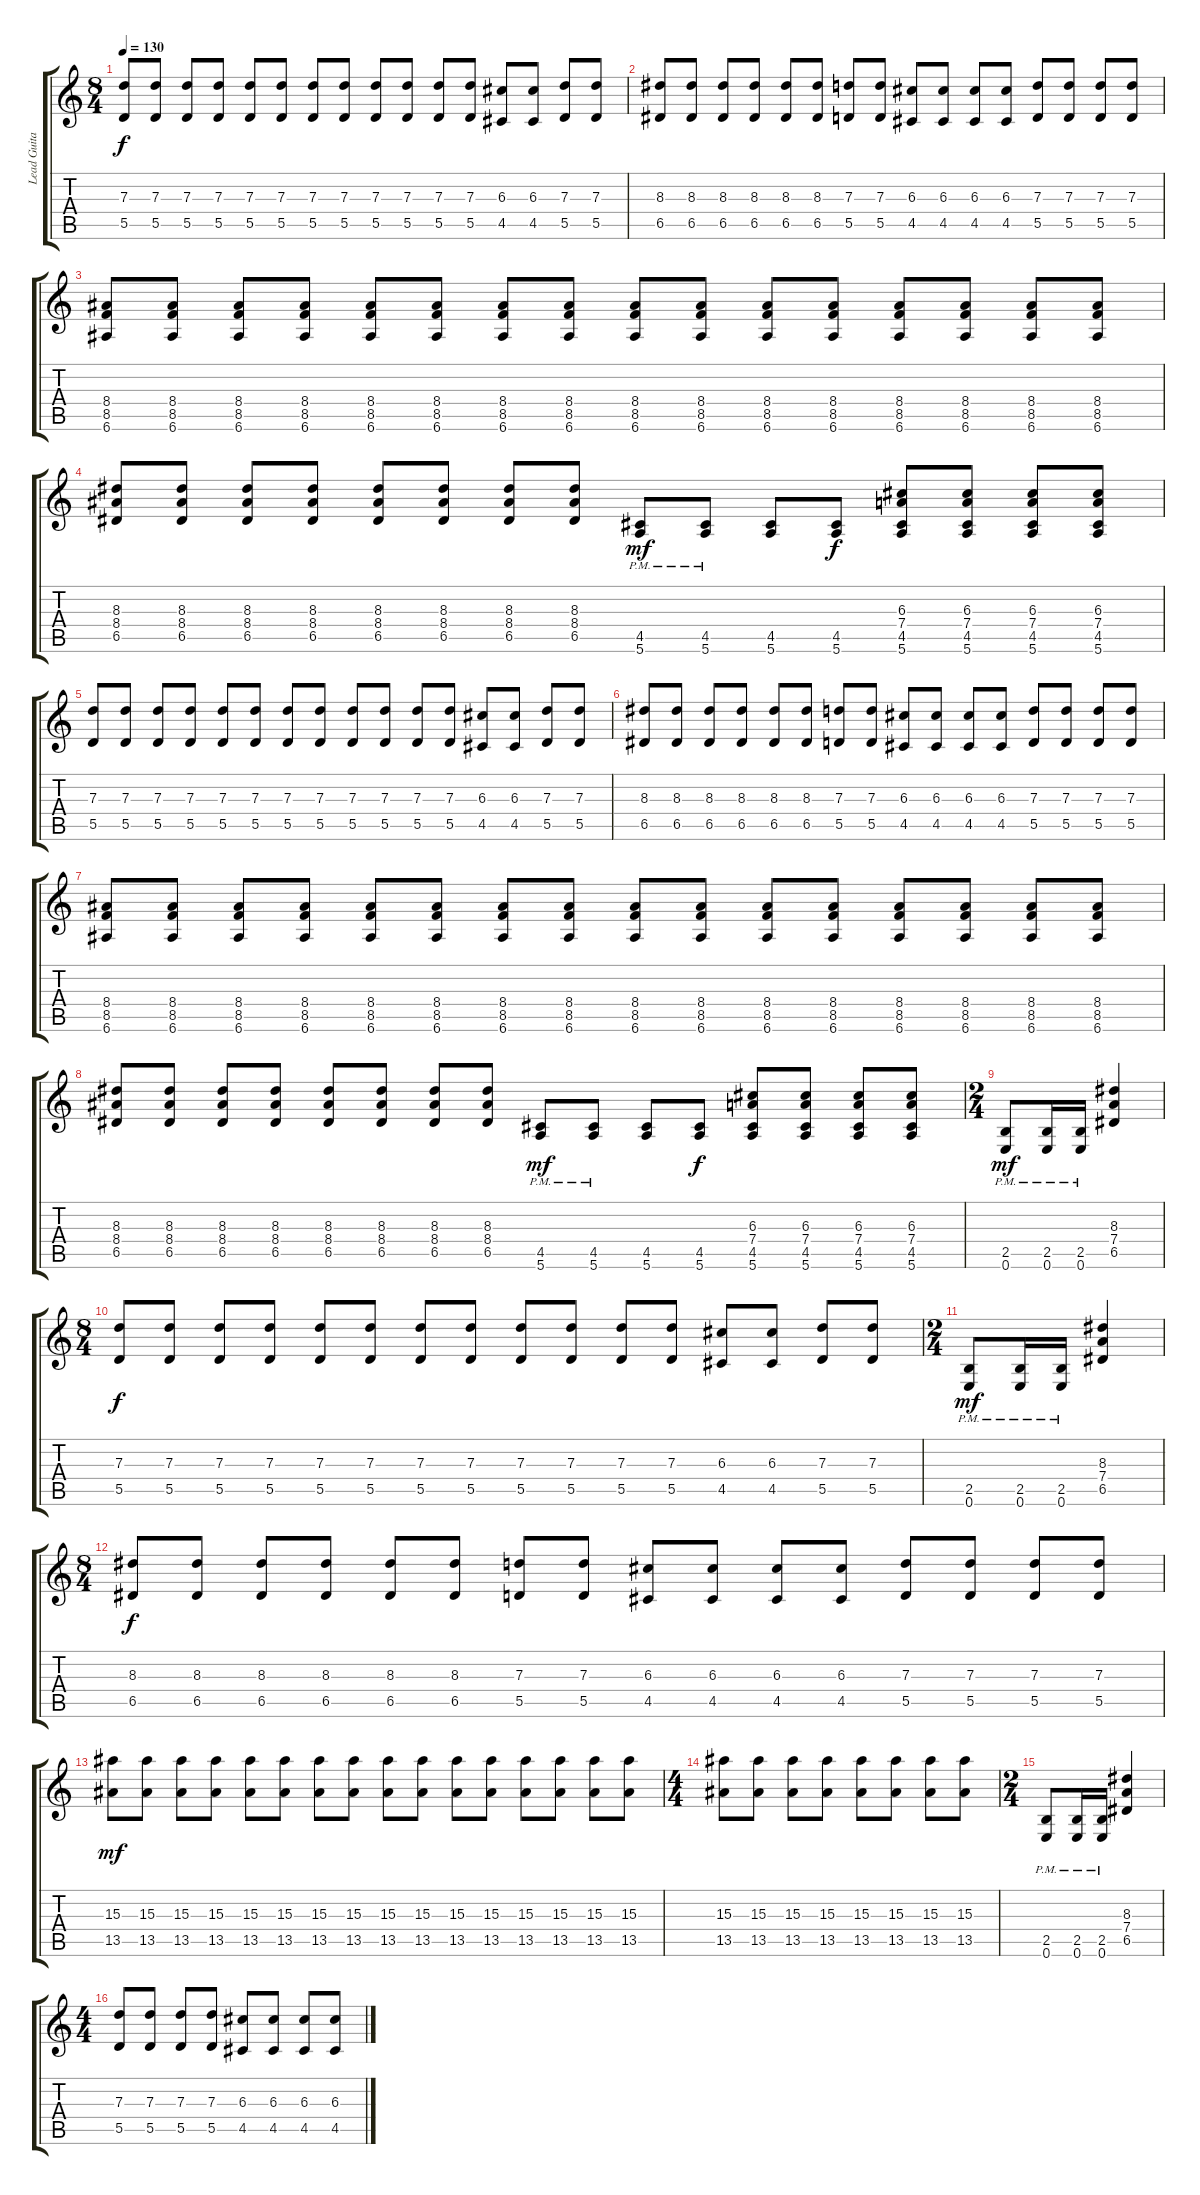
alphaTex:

\track ("Lead Guitare" "Lead Guita") {instrument distortionguitar}
\staff {score tabs}
\tuning (E4 B3 G3 D3 A2 E2) {hide}
\ts (8 4)
\tempo 130
\clef g2
\ks c
(7.3 5.5).8{dy f} (7.3 5.5).8 (7.3 5.5).8 (7.3 5.5).8 (7.3 5.5).8 (7.3 5.5).8 (7.3 5.5).8 (7.3 5.5).8 (7.3 5.5).8 (7.3 5.5).8 (7.3 5.5).8 (7.3 5.5).8 (6.3 4.5).8 (6.3 4.5).8 (7.3 5.5).8 (7.3 5.5).8 |
(8.3 6.5).8 (8.3 6.5).8 (8.3 6.5).8 (8.3 6.5).8 (8.3 6.5).8 (8.3 6.5).8 (7.3 5.5).8 (7.3 5.5).8 (6.3 4.5).8 (6.3 4.5).8 (6.3 4.5).8 (6.3 4.5).8 (7.3 5.5).8 (7.3 5.5).8 (7.3 5.5).8 (7.3 5.5).8 |
(8.4 8.5 6.6).8 (8.4 8.5 6.6).8 (8.4 8.5 6.6).8 (8.4 8.5 6.6).8 (8.4 8.5 6.6).8 (8.4 8.5 6.6).8 (8.4 8.5 6.6).8 (8.4 8.5 6.6).8 (8.4 8.5 6.6).8 (8.4 8.5 6.6).8 (8.4 8.5 6.6).8 (8.4 8.5 6.6).8 (8.4 8.5 6.6).8 (8.4 8.5 6.6).8 (8.4 8.5 6.6).8 (8.4 8.5 6.6).8 |
(8.3 8.4 6.5).8 (8.3 8.4 6.5).8 (8.3 8.4 6.5).8 (8.3 8.4 6.5).8 (8.3 8.4 6.5).8 (8.3 8.4 6.5).8 (8.3 8.4 6.5).8 (8.3 8.4 6.5).8 (4.5{pm} 5.6{pm}).8{dy mf} (4.5{pm} 5.6{pm}).8 (4.5 5.6).8 (4.5 5.6).8{dy f} (6.3 7.4 4.5 5.6).8 (6.3 7.4 4.5 5.6).8 (6.3 7.4 4.5 5.6).8 (6.3 7.4 4.5 5.6).8 |
(7.3 5.5).8 (7.3 5.5).8 (7.3 5.5).8 (7.3 5.5).8 (7.3 5.5).8 (7.3 5.5).8 (7.3 5.5).8 (7.3 5.5).8 (7.3 5.5).8 (7.3 5.5).8 (7.3 5.5).8 (7.3 5.5).8 (6.3 4.5).8 (6.3 4.5).8 (7.3 5.5).8 (7.3 5.5).8 |
(8.3 6.5).8 (8.3 6.5).8 (8.3 6.5).8 (8.3 6.5).8 (8.3 6.5).8 (8.3 6.5).8 (7.3 5.5).8 (7.3 5.5).8 (6.3 4.5).8 (6.3 4.5).8 (6.3 4.5).8 (6.3 4.5).8 (7.3 5.5).8 (7.3 5.5).8 (7.3 5.5).8 (7.3 5.5).8 |
(8.4 8.5 6.6).8 (8.4 8.5 6.6).8 (8.4 8.5 6.6).8 (8.4 8.5 6.6).8 (8.4 8.5 6.6).8 (8.4 8.5 6.6).8 (8.4 8.5 6.6).8 (8.4 8.5 6.6).8 (8.4 8.5 6.6).8 (8.4 8.5 6.6).8 (8.4 8.5 6.6).8 (8.4 8.5 6.6).8 (8.4 8.5 6.6).8 (8.4 8.5 6.6).8 (8.4 8.5 6.6).8 (8.4 8.5 6.6).8 |
(8.3 8.4 6.5).8 (8.3 8.4 6.5).8 (8.3 8.4 6.5).8 (8.3 8.4 6.5).8 (8.3 8.4 6.5).8 (8.3 8.4 6.5).8 (8.3 8.4 6.5).8 (8.3 8.4 6.5).8 (4.5{pm} 5.6{pm}).8{dy mf} (4.5{pm} 5.6{pm}).8 (4.5 5.6).8 (4.5 5.6).8{dy f} (6.3 7.4 4.5 5.6).8 (6.3 7.4 4.5 5.6).8 (6.3 7.4 4.5 5.6).8 (6.3 7.4 4.5 5.6).8 |
\ts (2 4)
(2.5{pm} 0.6{pm}).8{dy mf} (2.5{pm} 0.6{pm}).16 (2.5{pm} 0.6{pm}).16 (8.3 7.4 6.5).4 |
\ts (8 4)
(7.3 5.5).8{dy f} (7.3 5.5).8 (7.3 5.5).8 (7.3 5.5).8 (7.3 5.5).8 (7.3 5.5).8 (7.3 5.5).8 (7.3 5.5).8 (7.3 5.5).8 (7.3 5.5).8 (7.3 5.5).8 (7.3 5.5).8 (6.3 4.5).8 (6.3 4.5).8 (7.3 5.5).8 (7.3 5.5).8 |
\ts (2 4)
(2.5{pm} 0.6{pm}).8{dy mf} (2.5{pm} 0.6{pm}).16 (2.5{pm} 0.6{pm}).16 (8.3 7.4 6.5).4 |
\ts (8 4)
(8.3 6.5).8{dy f} (8.3 6.5).8 (8.3 6.5).8 (8.3 6.5).8 (8.3 6.5).8 (8.3 6.5).8 (7.3 5.5).8 (7.3 5.5).8 (6.3 4.5).8 (6.3 4.5).8 (6.3 4.5).8 (6.3 4.5).8 (7.3 5.5).8 (7.3 5.5).8 (7.3 5.5).8 (7.3 5.5).8 |
(15.3 13.5).8{dy mf} (15.3 13.5).8 (15.3 13.5).8 (15.3 13.5).8 (15.3 13.5).8 (15.3 13.5).8 (15.3 13.5).8 (15.3 13.5).8 (15.3 13.5).8 (15.3 13.5).8 (15.3 13.5).8 (15.3 13.5).8 (15.3 13.5).8 (15.3 13.5).8 (15.3 13.5).8 (15.3 13.5).8 |
\ts (4 4)
(15.3 13.5).8 (15.3 13.5).8 (15.3 13.5).8 (15.3 13.5).8 (15.3 13.5).8 (15.3 13.5).8 (15.3 13.5).8 (15.3 13.5).8 |
\ts (2 4)
(2.5{pm} 0.6{pm}).8 (2.5{pm} 0.6{pm}).16 (2.5{pm} 0.6{pm}).16 (8.3 7.4 6.5).4 |
\ts (4 4)
(7.3 5.5).8 (7.3 5.5).8 (7.3 5.5).8 (7.3 5.5).8 (6.3 4.5).8 (6.3 4.5).8 (6.3 4.5).8 (6.3 4.5).8
